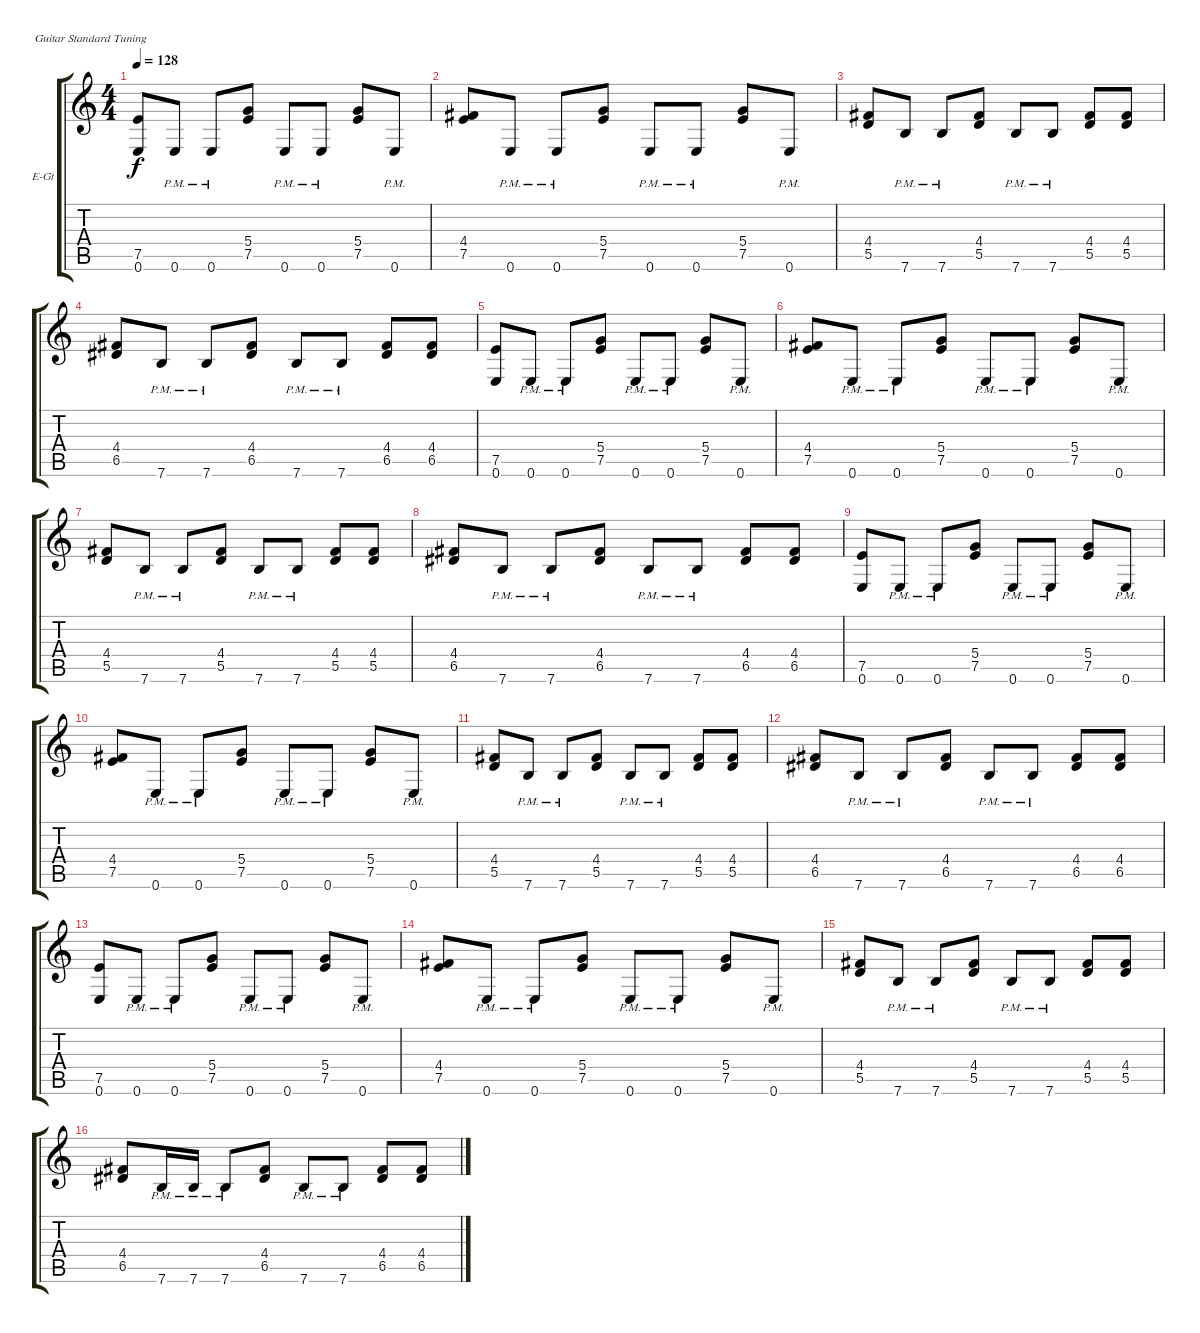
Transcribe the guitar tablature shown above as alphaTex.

\defaultSystemsLayout 4
\bracketExtendMode groupsimilarinstruments
\firstSystemTrackNameOrientation horizontal
\otherSystemsTrackNameOrientation horizontal
\track ("James Hetfield (Dist.Gtr.1)" "E-Gt") {instrument distortionguitar}
\staff {score tabs}
\tuning (E4 B3 G3 D3 A2 E2)
\ts (4 4)
\tempo 128
\clef g2
\ks c
(0.6 7.5).8{dy f} 0.6{pm}.8 0.6{pm}.8 (7.5 5.4).8 0.6{pm}.8 0.6{pm}.8 (7.5 5.4).8 0.6{pm}.8 |
(4.4 7.5).8 0.6{pm}.8 0.6{pm}.8 (7.5 5.4).8 0.6{pm}.8 0.6{pm}.8 (7.5 5.4).8 0.6{pm}.8 |
(4.4 5.5).8 7.6{pm}.8 7.6{pm}.8 (5.5 4.4).8 7.6{pm}.8 7.6{pm}.8 (5.5 4.4).8 (5.5 4.4).8 |
(6.5 4.4).8 7.6{pm}.8 7.6{pm}.8 (6.5 4.4).8 7.6{pm}.8 7.6{pm}.8 (6.5 4.4).8 (6.5 4.4).8 |
(0.6 7.5).8 0.6{pm}.8 0.6{pm}.8 (7.5 5.4).8 0.6{pm}.8 0.6{pm}.8 (7.5 5.4).8 0.6{pm}.8 |
(4.4 7.5).8 0.6{pm}.8 0.6{pm}.8 (7.5 5.4).8 0.6{pm}.8 0.6{pm}.8 (7.5 5.4).8 0.6{pm}.8 |
(4.4 5.5).8 7.6{pm}.8 7.6{pm}.8 (5.5 4.4).8 7.6{pm}.8 7.6{pm}.8 (5.5 4.4).8 (5.5 4.4).8 |
(6.5 4.4).8 7.6{pm}.8 7.6{pm}.8 (6.5 4.4).8 7.6{pm}.8 7.6{pm}.8 (6.5 4.4).8 (6.5 4.4).8 |
(0.6 7.5).8 0.6{pm}.8 0.6{pm}.8 (7.5 5.4).8 0.6{pm}.8 0.6{pm}.8 (7.5 5.4).8 0.6{pm}.8 |
(4.4 7.5).8 0.6{pm}.8 0.6{pm}.8 (7.5 5.4).8 0.6{pm}.8 0.6{pm}.8 (7.5 5.4).8 0.6{pm}.8 |
(4.4 5.5).8 7.6{pm}.8 7.6{pm}.8 (5.5 4.4).8 7.6{pm}.8 7.6{pm}.8 (5.5 4.4).8 (5.5 4.4).8 |
(6.5 4.4).8 7.6{pm}.8 7.6{pm}.8 (6.5 4.4).8 7.6{pm}.8 7.6{pm}.8 (6.5 4.4).8 (6.5 4.4).8 |
(0.6 7.5).8 0.6{pm}.8 0.6{pm}.8 (7.5 5.4).8 0.6{pm}.8 0.6{pm}.8 (7.5 5.4).8 0.6{pm}.8 |
(4.4 7.5).8 0.6{pm}.8 0.6{pm}.8 (7.5 5.4).8 0.6{pm}.8 0.6{pm}.8 (7.5 5.4).8 0.6{pm}.8 |
(4.4 5.5).8 7.6{pm}.8 7.6{pm}.8 (5.5 4.4).8 7.6{pm}.8 7.6{pm}.8 (5.5 4.4).8 (5.5 4.4).8 |
(6.5 4.4).8 7.6{pm}.16 7.6{pm}.16 7.6{pm}.8 (6.5 4.4).8 7.6{pm}.8 7.6{pm}.8 (6.5 4.4).8 (6.5 4.4).8
